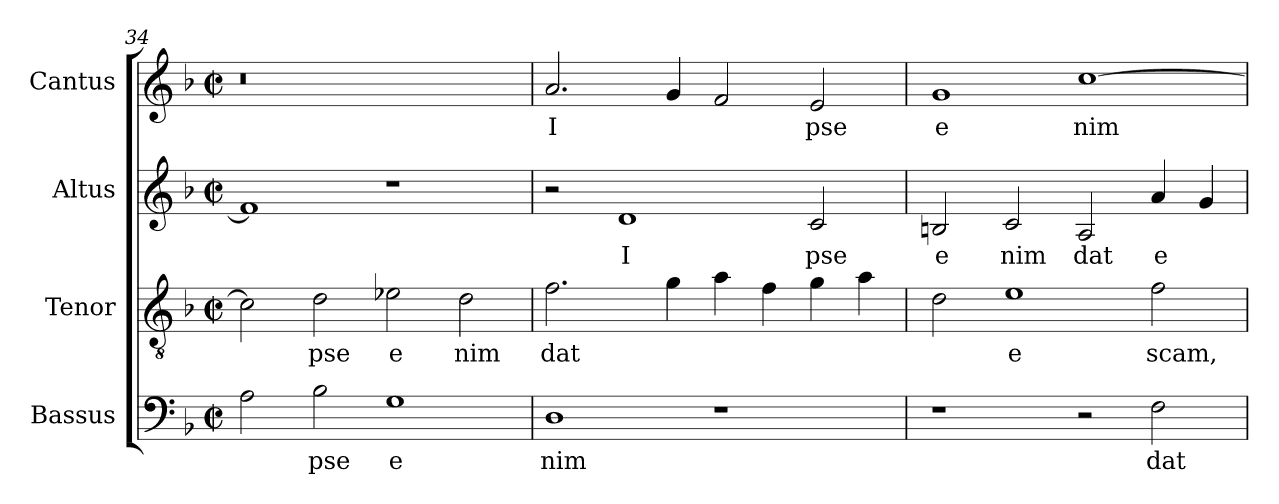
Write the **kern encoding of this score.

**kern	**text	**kern	**text	**kern	**text	**kern	**text
*part4	*part4	*part3	*part3	*part2	*part2	*part1	*part1
*staff4	*staff4	*staff3	*staff3	*staff2	*staff2	*staff1	*staff1
*I"Bassus	*	*I"Tenor	*	*I"Altus	*	*I"Cantus	*
*clefF4	*	*clefGv2	*	*clefG2	*	*clefG2	*
*k[b-]	*	*k[b-]	*	*k[b-]	*	*k[b-]	*
*F:	*	*F:	*	*F:	*	*F:	*
*M2/2	*	*M2/2	*	*M2/2	*	*M2/2	*
*met(c|)	*	*met(c|)	*	*met(c|)	*	*met(c|)	*
=34	=34	=34	=34	=34	=34	=34	=34
!	!LO:LY:b:cj	!	!LO:LY:b:cj	!	!LO:LY:b:cj	!	!
2A\	.	2c\]	.	1f]	.	0r	.
!	!LO:LY:b:cj	!	!LO:LY:b:cj	!	!	!	!
2B-\	pse	2d\	pse	.	.	.	.
!	!LO:LY:b:cj	!	!LO:LY:b:cj	!	!	!	!
1G	e	2e-X\	e	1r	.	.	.
!	!	!	!LO:LY:b:cj	!	!	!	!
.	.	2d\	nim	.	.	.	.
=35	=35	=35	=35	=35	=35	=35	=35
!	!LO:LY:b:cj	!	!LO:LY:b:cj	!	!	!	!LO:LY:b:cj
1D	nim	2.f\	dat	2r	.	2.a/	I
!	!	!	!	!	!LO:LY:b:cj	!	!
.	.	.	.	1d	I	.	.
!	!	!	!LO:LY:b:cj	!	!	!	!LO:LY:b:cj
.	.	4g\	.	.	.	4g/	.
!	!	!	!LO:LY:b:cj	!	!	!	!LO:LY:b:cj
1r	.	4a\	.	.	.	2f/	.
!	!	!	!LO:LY:b:cj	!	!	!	!
.	.	4f\	.	.	.	.	.
!	!	!	!LO:LY:b:cj	!	!LO:LY:b:cj	!	!LO:LY:b:cj
.	.	4g\	.	2c/	pse	2e/	pse
!	!	!	!LO:LY:b:cj	!	!	!	!
.	.	4a\	.	.	.	.	.
=36	=36	=36	=36	=36	=36	=36	=36
!	!	!	!LO:LY:b:cj	!	!LO:LY:b:cj	!	!LO:LY:b:cj
1r	.	2d\	.	2Bn/	e	1g	e
!	!	!	!LO:LY:b:cj	!	!LO:LY:b:cj	!	!
.	.	1e	e	2c/	nim	.	.
!	!	!	!	!	!LO:LY:b:cj	!	!LO:LY:b:cj
2r	.	.	.	2A/	dat	[>1cc	nim
!	!LO:LY:b:cj	!	!LO:LY:b:cj	!	!LO:LY:b:cj	!	!
2F\	dat	2f\	scam,	4a/	e	.	.
!	!	!	!	!	!LO:LY:b:cj	!	!
.	.	.	.	4g/	.	.	.
=	=	=	=	=	=	=	=
*-	*-	*-	*-	*-	*-	*-	*-
